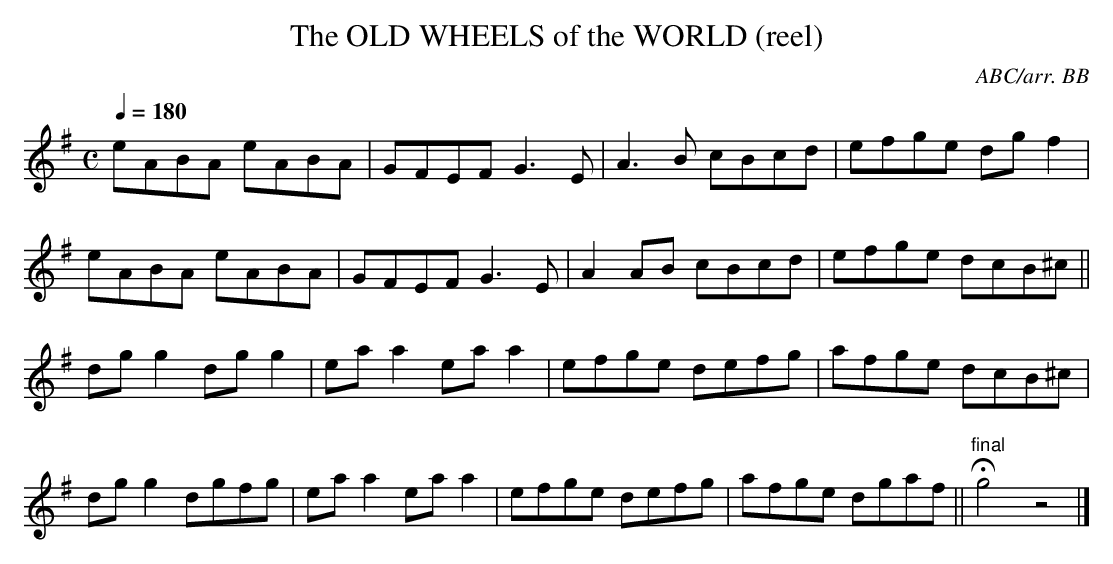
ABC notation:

X:1
T:OLD WHEELS of the WORLD (reel), The
C:ABC/arr. BB
M:C
L:1/8
Q:1/4=180
K:G
eABA eABA|GFEF G3E|A3B cBcd|efge dgf2|
eABA eABA|GFEF G3E|A2AB cBcd|efge dcB^c||
dgg2 dgg2|eaa2 eaa2|efge defg|afge dcB^c|
dgg2 dgfg|eaa2 eaa2|efge defg|afge dgaf||\
"final"Hg4z4|]
